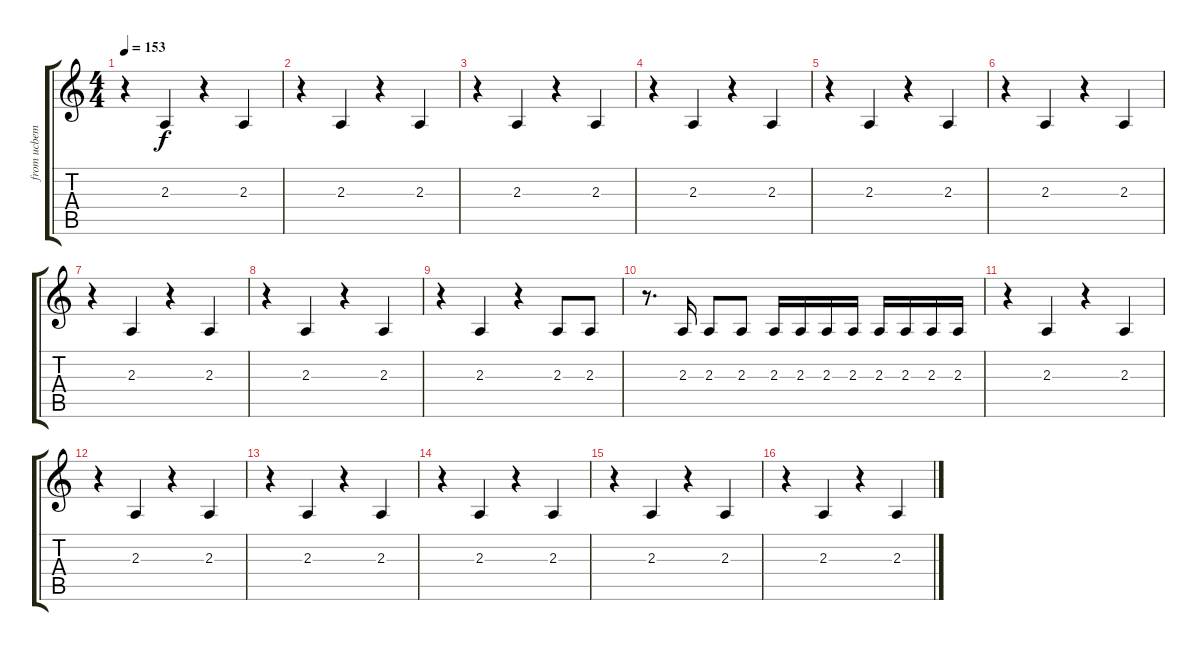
\track ("from ucbemine.mod" "from ucbem") {instrument stringensemble2}
\staff {score tabs}
\tuning (E4 B3 G3 D3 A2 E2) {hide}
\ts (4 4)
\tempo 153
\clef g2
\ks c
r.4{dy f} 2.3.4{instrument gunshot} r.4 2.3.4{instrument gunshot} |
r.4 2.3.4{instrument gunshot} r.4 2.3.4{instrument gunshot} |
r.4 2.3.4{instrument gunshot} r.4 2.3.4{instrument gunshot} |
r.4 2.3.4{instrument gunshot} r.4 2.3.4{instrument gunshot} |
r.4 2.3.4{instrument gunshot} r.4 2.3.4{instrument gunshot} |
r.4 2.3.4{instrument gunshot} r.4 2.3.4{instrument gunshot} |
r.4 2.3.4{instrument gunshot} r.4 2.3.4{instrument gunshot} |
r.4 2.3.4{instrument gunshot} r.4 2.3.4{instrument gunshot} |
r.4 2.3.4{instrument gunshot} r.4 2.3.8{instrument gunshot} 2.3.8 |
r.8{d} 2.3.16{instrument gunshot} 2.3.8 2.3.8 2.3.16 2.3.16 2.3.16 2.3.16 2.3.16 2.3.16 2.3.16 2.3.16 |
r.4 2.3.4{instrument gunshot} r.4 2.3.4{instrument gunshot} |
r.4 2.3.4{instrument gunshot} r.4 2.3.4{instrument gunshot} |
r.4 2.3.4{instrument gunshot} r.4 2.3.4{instrument gunshot} |
r.4 2.3.4{instrument gunshot} r.4 2.3.4{instrument gunshot} |
r.4 2.3.4{instrument gunshot} r.4 2.3.4{instrument gunshot} |
r.4 2.3.4{instrument gunshot} r.4 2.3.4{instrument gunshot}
